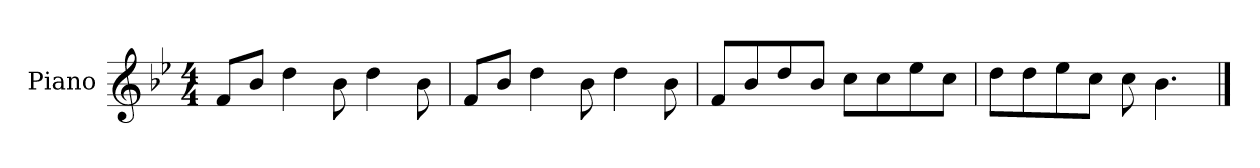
**kern
*part1
*staff1
*I"Piano
*I'P-no
*clefG2
*k[b-e-]
*M4/4
*MM90
=1
8f/L
8b-/J
4dd\
8b-\
4dd\
8b-\
=2
8f/L
8b-/J
4dd\
8b-\
4dd\
8b-\
=3
8f/L
8b-/
8dd/
8b-/J
8cc\L
8cc\
8ee-\
8cc\J
=4
8dd\L
8dd\
8ee-\
8cc\J
8cc\
4.b-\
==
*-
